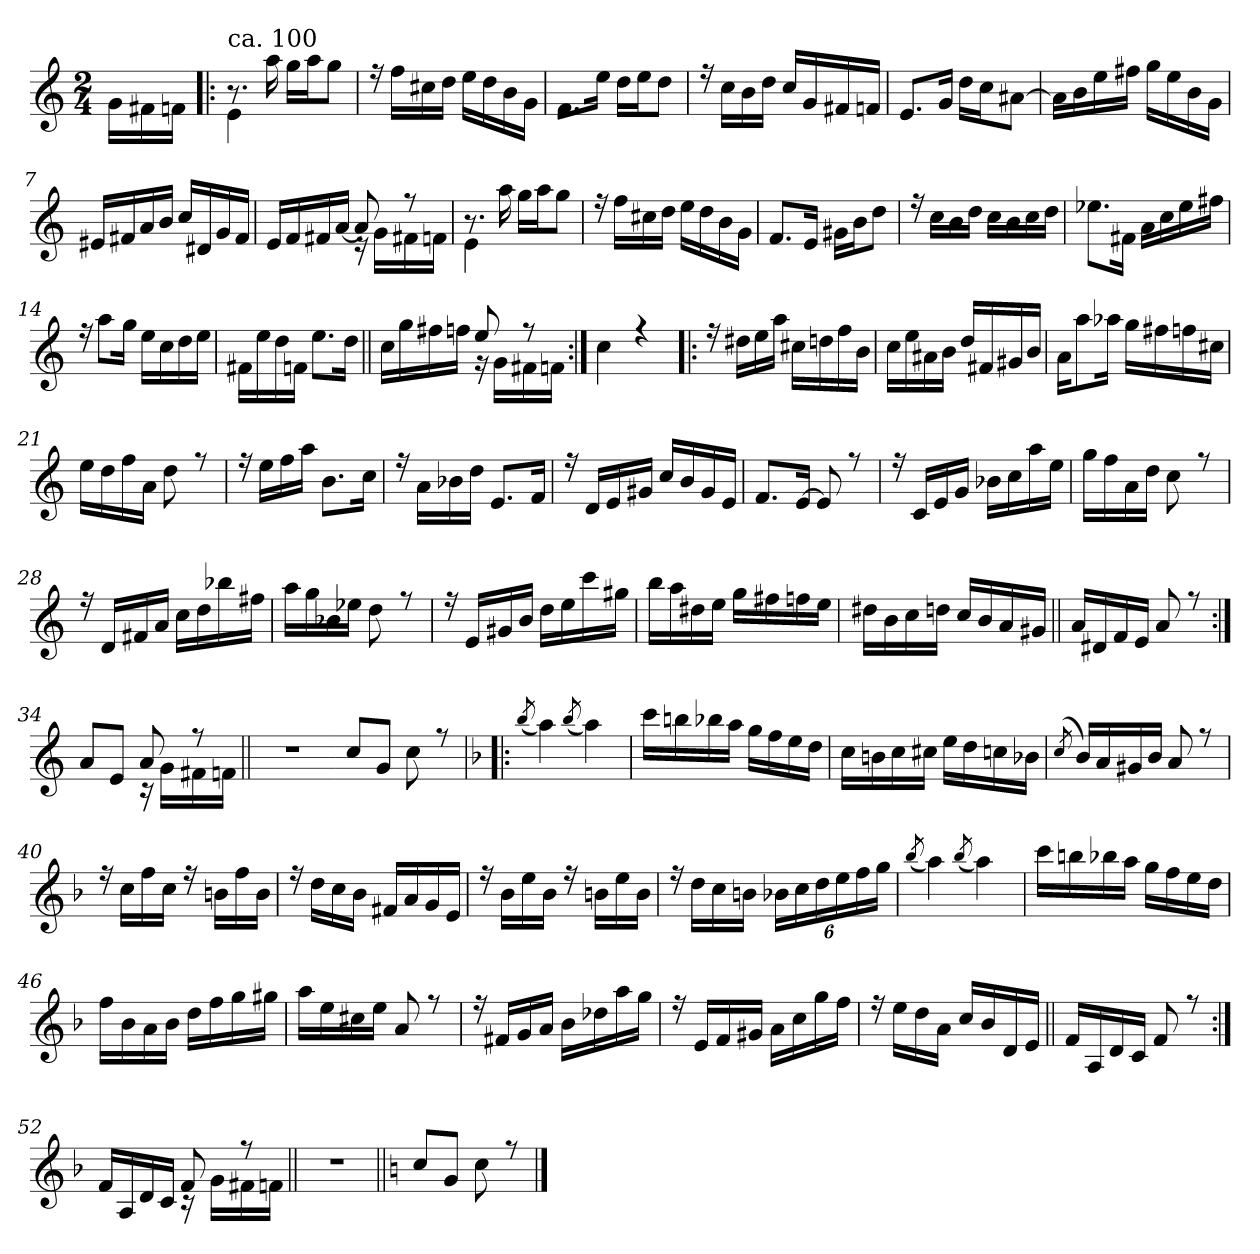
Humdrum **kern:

**kern
*part1
*staff1
*clefG2
*k[]
*C:
*M2/4
=
16g!\LL
16f#X!\
16fn!\JJ
=1!|:
*^
*	*^
!LO:TX:a:t=ca. 100	!	!
8.r	4e!\	2ryy
16aa\	.	.
16gg\LL	4ryy	.
16aa\J	.	.
8gg\J	.	.
*	*v	*v
=2	=2
16ree	2ryy
16ff\LL	.
16cc#X\	.
16dd\JJ	.
16ee\LL	.
16dd\	.
16b\	.
16g\JJ	.
=3	=3
8.f\L	2ryy
16ee\Jk	.
16dd\LL	.
16ee\J	.
8dd\J	.
!!LO:LB:g=z	!!
=4	=4
16ree	2ryy
16cc\LL	.
16b\	.
16dd\JJ	.
16cc/LL	.
16g/	.
16f#X/	.
16fn/JJ	.
=5	=5
8.e/L	4ryy
16g/Jk	.
16dd\LL	4ryy
16cc\J	.
[<8a#X\J	.
=6	=6
16a#\LL]	2ryy
16b\	.
16ee\	.
16ff#X\JJ	.
16gg\LL	.
16ee\	.
16b\	.
16g\JJ	.
=7	=7
16e#X/LL	4ryy
16f#X/	.
16a/	.
16b/JJ	.
16cc/LL	4ryy
16d#X/	.
16g/	.
16f#/JJ	.
!!LO:LB:g=z	!!
=8	=8
*	*^
16e/LL	4ryy	4ryy
16f/	.	.
16f#X/	.	.
[>16a/JJ	.	.
8a/]	16rd	4ryy
.	16g!\LL	.
8ree	16f#X!\	.
.	16fn!\JJ	.
=9	=9	=9
8.r	4e!\	2ryy
16aa\	.	.
16gg\LL	4ryy	.
16aa\J	.	.
8gg\J	.	.
*	*v	*v
=10	=10
16ree	2ryy
16ff\LL	.
16cc#X\	.
16dd\JJ	.
16ee\LL	.
16dd\	.
16b\	.
16g\JJ	.
=11	=11
8.f/L	2ryy
16e/Jk	.
16g#X\LL	.
16b\J	.
8dd\J	.
!!LO:LB:g=z	!!
=12	=12
16ree	2ryy
16cc\LL	.
16b\	.
16dd\JJ	.
16cc\LL	.
16b\	.
16cc\	.
16dd\JJ	.
=13	=13
8.ee-X\L	2ryy
16f#X\Jk	.
16a\LL	.
16cc\	.
16ee-\	.
16ff#X\JJ	.
=14	=14
16ree	4ryy
8aa\L	.
16gg\Jk	.
16ee\LL	4ryy
16cc\	.
16dd\	.
16ee\JJ	.
=15	=15
16f#X\LL	4ryy
16ee\	.
16dd\	.
16fn\JJ	.
8.ee\L	4ryy
16dd\Jk	.
!!LO:LB:g=z	!!
=16||	=16||
*	*^
16cc\LL	4ryy	2ryy
16gg\	.	.
16ff#X\	.	.
16ffn\JJ	.	.
8ee/	16rf	.
.	16g!\LL	.
8ree	16f#X!\	.
.	16fn!\JJ	.
*	*v	*v
=17:|!	=17:|!
4cc\	4ryy
4ree	4ryy
=18!|:	=18!|:
16ree	4ryy
16dd#X\LL	.
16ee\	.
16aa\JJ	.
16cc#X\LL	4ryy
16ddn\	.
16ff\	.
16b\JJ	.
=19	=19
16cc\LL	4ryy
16ee\	.
16a#X\	.
16b\JJ	.
16dd/LL	4ryy
16f#X/	.
16g#X/	.
16b/JJ	.
!!LO:LB:g=z	!!
=20	=20
16a\KL	4ryy
8aa\	.
16aa-X\Jk	.
16gg\LL	4ryy
16ff#X\	.
16ffn\	.
16cc#X\JJ	.
=21	=21
16ee\LL	2ryy
16dd\	.
16ff\	.
16a\JJ	.
8dd\	.
8ree	.
=22	=22
16ree	4ryy
16ee\LL	.
16ff\	.
16aa\JJ	.
8.b\L	4ryy
16cc\Jk	.
=23	=23
16ree	4ryy
16a\LL	.
16b-X\	.
16dd\JJ	.
8.e/L	4ryy
16f/Jk	.
!!LO:LB:g=z	!!
=24	=24
16ree	4ryy
16d/LL	.
16e/	.
16g#X/JJ	.
16cc/LL	4ryy
16b/	.
16g#/	.
16e/JJ	.
=25	=25
8.f/L	2ryy
[>16e/Jk	.
8e/]	.
8ree	.
=26	=26
16ree	2ryy
16c/LL	.
16e/	.
16g/JJ	.
16b-X\LL	.
16cc\	.
16aa\	.
16ee\JJ	.
=27	=27
16gg\LL	2ryy
16ff\	.
16a\	.
16dd\JJ	.
8cc\	.
8ree	.
!!LO:LB:g=z	!!
=28	=28
16ree	2ryy
16d/LL	.
16f#X/	.
16a/JJ	.
16cc\LL	.
16dd\	.
16bb-X\	.
16ff#X\JJ	.
=29	=29
16aa\LL	2ryy
16gg\	.
16b-X\	.
16ee-X\JJ	.
8dd\	.
8ree	.
=30	=30
16ree	2ryy
16e/LL	.
16g#X/	.
16b/JJ	.
16dd\LL	.
16ee\	.
16ccc\	.
16gg#X\JJ	.
=31	=31
16bb\LL	2ryy
16aa\	.
16dd#X\	.
16ee\JJ	.
16gg\LL	.
16ff#X\	.
16ffn\	.
16ee\JJ	.
!!LO:PB:g=z	!!
=32	=32
16dd#X\LL	4ryy
16b\	.
16cc\	.
16ddn\JJ	.
16cc/LL	4ryy
16b/	.
16a/	.
16g#X/JJ	.
=33||	=33||
16a/LL	2ryy
16d#X/	.
16f/	.
16e/JJ	.
8a/	.
8ree	.
=34:|!	=34:|!
*	*^
8a/L	4ryy	2ryy
8e/J	.	.
8a/	16rc	.
.	16g!\LL	.
8ree	16f#X!\	.
.	16fn!\JJ	.
*v	*v	*v
=34X1||
*stria0
2r
!!LO:LB:g=z
=35-
*stria5
*^
8cc/L	4ryy
8g/J	.
8cc\	4ryy
8ree	.
=36!|:	=36!|:
*k[b-]	*
*F:	*
(<8qbb-/	.
4aa\)	4ryy
(<8qbb-/	.
4aa\)	4ryy
=37	=37
16ccc\LL	2ryy
16bbn\	.
16bb-X\	.
16aa\JJ	.
16gg\LL	.
16ff\	.
16ee\	.
16dd\JJ	.
=38	=38
16cc\LL	2ryy
16bn\	.
16cc\	.
16cc#X\JJ	.
16ee\LL	.
16dd\	.
16ccn\	.
16b-X\JJ	.
!!LO:LB:g=z	!!
=39	=39
(<8qcc/	.
16b-/LL)	2ryy
16a/	.
16g#X/	.
16b-/JJ	.
8a/	.
8ree	.
=40	=40
16ree	4ryy
16cc\LL	.
16ff\	.
16cc\JJ	.
16ree	4ryy
16bn\LL	.
16ff\	.
16b\JJ	.
=41	=41
16ree	4ryy
16dd\LL	.
16cc\	.
16b-\JJ	.
16f#X/LL	4ryy
16a/	.
16g/	.
16e/JJ	.
=42	=42
16ree	4ryy
16b-\LL	.
16ee\	.
16b-\JJ	.
16ree	4ryy
16bn\LL	.
16ee\	.
16b\JJ	.
!!LO:LB:g=z	!!
=43	=43
16ree	4ryy
16dd\LL	.
16cc\	.
16bn\JJ	.
24b-X\LL	4ryy
24cc\	.
24dd\	.
24ee\	.
24ff\	.
24gg\JJ	.
=44	=44
(<8qbb-/	.
4aa\)	4ryy
(<8qbb-/	.
4aa\)	4ryy
=45	=45
16ccc\LL	2ryy
16bbn\	.
16bb-X\	.
16aa\JJ	.
16gg\LL	.
16ff\	.
16ee\	.
16dd\JJ	.
=46	=46
16ff\LL	4ryy
16b-\	.
16a\	.
16b-\JJ	.
16dd\LL	4ryy
16ff\	.
16gg\	.
16gg#X\JJ	.
!!LO:LB:g=z	!!
=47	=47
16aa\LL	2ryy
16ee\	.
16cc#X\	.
16ee\JJ	.
8a/	.
8ree	.
=48	=48
16ree	4ryy
16f#X/LL	.
16g/	.
16a/JJ	.
16b-\LL	4ryy
16dd-X\	.
16aa\	.
16gg\JJ	.
=49	=49
16ree	4ryy
16e/LL	.
16f/	.
16g#X/JJ	.
16a\LL	4ryy
16cc\	.
16gg\	.
16ff\JJ	.
=50	=50
16ree	4ryy
16ee\LL	.
16dd\	.
16a\JJ	.
16cc/LL	4ryy
16b-/	.
16d/	.
16e/JJ	.
!!LO:LB:g=z	!!
=51||	=51||
16f/LL	2ryy
16A/	.
16d/	.
16c/JJ	.
8f/	.
8ree	.
=52:|!	=52:|!
*	*^
16f/LL	4ryy	2ryy
16A/	.	.
16d/	.	.
16c/JJ	.	.
8f/	16rB	.
.	16g!\LL	.
8ree	16f#X!\	.
.	16fn!\JJ	.
*v	*v	*v
=52X2||
*stria0
2r
=53||
*stria5
*k[]
*C:
*^
8cc/L	2ryy
8g/J	.
8cc\	.
8ree	.
*v	*v
==
*-
